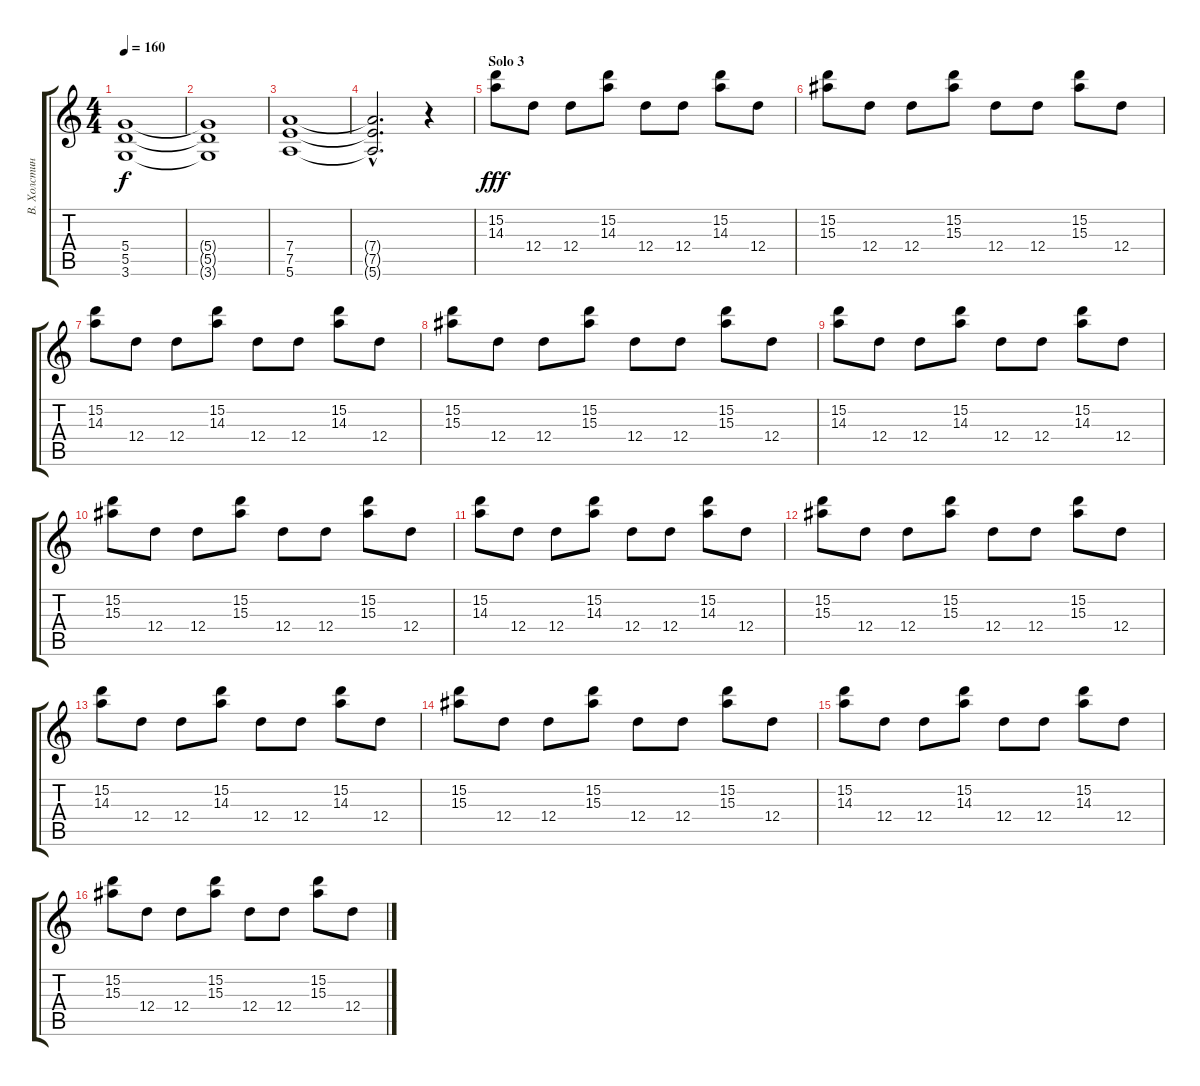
\track ("B. Холстинин" "B. Холстин") {instrument distortionguitar}
\staff {score tabs}
\tuning (E4 B3 G3 D3 A2 E2) {hide}
\ts (4 4)
\tempo 160
\clef g2
\ks c
(5.4 5.5 3.6).1{dy f} |
(5.4{t} 5.5{t} 3.6{t}).1 |
(7.4 7.5 5.6).1 |
(7.4{hac t} 7.5{hac t} 5.6{hac t}).2{d} r.4 |
\section ("" "Solo 3")
(15.2 14.3).8{dy fff} 12.4.8 12.4.8 (15.2 14.3).8 12.4.8 12.4.8 (15.2 14.3).8 12.4.8 |
(15.2 15.3).8 12.4.8 12.4.8 (15.2 15.3).8 12.4.8 12.4.8 (15.2 15.3).8 12.4.8 |
(15.2 14.3).8 12.4.8 12.4.8 (15.2 14.3).8 12.4.8 12.4.8 (15.2 14.3).8 12.4.8 |
(15.2 15.3).8 12.4.8 12.4.8 (15.2 15.3).8 12.4.8 12.4.8 (15.2 15.3).8 12.4.8 |
(15.2 14.3).8 12.4.8 12.4.8 (15.2 14.3).8 12.4.8 12.4.8 (15.2 14.3).8 12.4.8 |
(15.2 15.3).8 12.4.8 12.4.8 (15.2 15.3).8 12.4.8 12.4.8 (15.2 15.3).8 12.4.8 |
(15.2 14.3).8 12.4.8 12.4.8 (15.2 14.3).8 12.4.8 12.4.8 (15.2 14.3).8 12.4.8 |
(15.2 15.3).8 12.4.8 12.4.8 (15.2 15.3).8 12.4.8 12.4.8 (15.2 15.3).8 12.4.8 |
(15.2 14.3).8 12.4.8 12.4.8 (15.2 14.3).8 12.4.8 12.4.8 (15.2 14.3).8 12.4.8 |
(15.2 15.3).8 12.4.8 12.4.8 (15.2 15.3).8 12.4.8 12.4.8 (15.2 15.3).8 12.4.8 |
(15.2 14.3).8 12.4.8 12.4.8 (15.2 14.3).8 12.4.8 12.4.8 (15.2 14.3).8 12.4.8 |
(15.2 15.3).8 12.4.8 12.4.8 (15.2 15.3).8 12.4.8 12.4.8 (15.2 15.3).8 12.4.8
